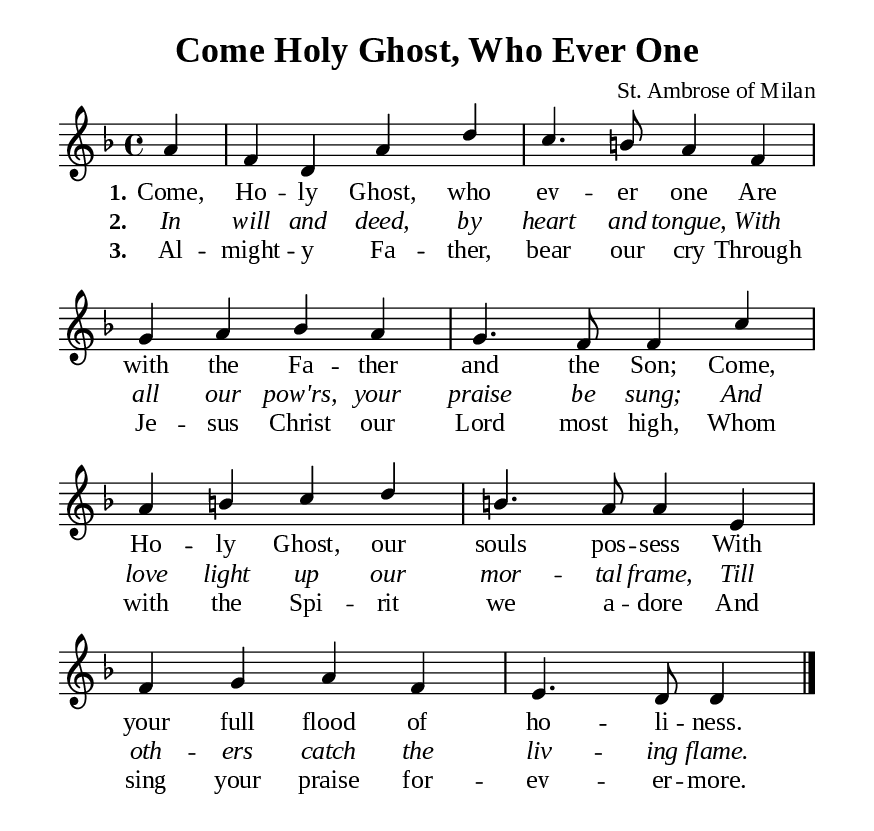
\version "2.18.2"

\header {
  title = "Come Holy Ghost, Who Ever One"
  composer = "St. Ambrose of Milan"
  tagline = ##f
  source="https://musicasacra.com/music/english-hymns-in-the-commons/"
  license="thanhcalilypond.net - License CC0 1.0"
}

global= {
  \key f \major
  \time 4/4
  \override Score.BarNumber.break-visibility = ##(#f #f #f)
  \override Lyrics.LyricSpace.minimum-distance = #3.0
}

\paper {
  #(set-paper-size "a5")
  top-margin = 10\mm
  bottom-margin = 5\mm
  left-margin = 10\mm
  right-margin = 10\mm
  indent = #0
  #(define fonts
	 (make-pango-font-tree "Liberation Serif"
	 		       "Liberation Serif"
			       "Liberation Serif"
			       (/ 20 20)))
  system-system-spacing = #'((basic-distance . 3) (padding . 3))
}

printItalic = \with {
  \override LyricText.font-shape = #'italic
}

% Verse music
musicVerseSoprano = \relative c' {
                    \partial 4 a'4 |
  f d a' d |
  c4. b!8 a4 f |
  g a bes a |
  g4. f8 f4 c' |
  a b! c d |
  b!4. a8 a4 e |
  f g a f |
  e4. d8 d4 \bar "|."
}

% Verse lyrics
verseOne = \lyricmode {
  \set stanza = #"1."
  Come, Ho -- ly Ghost, who ev -- er one
  Are with the Fa -- ther and the Son;
  Come, Ho -- ly Ghost, our souls pos -- sess
  With your full flood of ho -- li -- ness.
}

verseTwo = \lyricmode {
  \set stanza = #"2."
  In will and deed, by heart and tongue,
  With all our pow'rs, your praise be sung;
  And love light up our mor -- tal frame,
  Till oth -- ers catch the liv -- ing flame.
}

verseThree = \lyricmode {
  \set stanza = #"3."
  Al -- might -- y Fa -- ther, bear our cry
  Through Je -- sus Christ our Lord most high,
  Whom with the Spi -- rit we a -- dore
  And sing your praise for -- ev -- er -- more.
}

% Layout
\score {
    \new ChoirStaff <<
      \new Staff <<
        \clef "treble"
        \new Voice = "sopranos" { \global \stemUp \slurUp \musicVerseSoprano }
      >>
      \new Lyrics \lyricsto sopranos \verseOne
      \new Lyrics \printItalic \lyricsto sopranos \verseTwo
      \new Lyrics \lyricsto sopranos \verseThree
    >>
}
